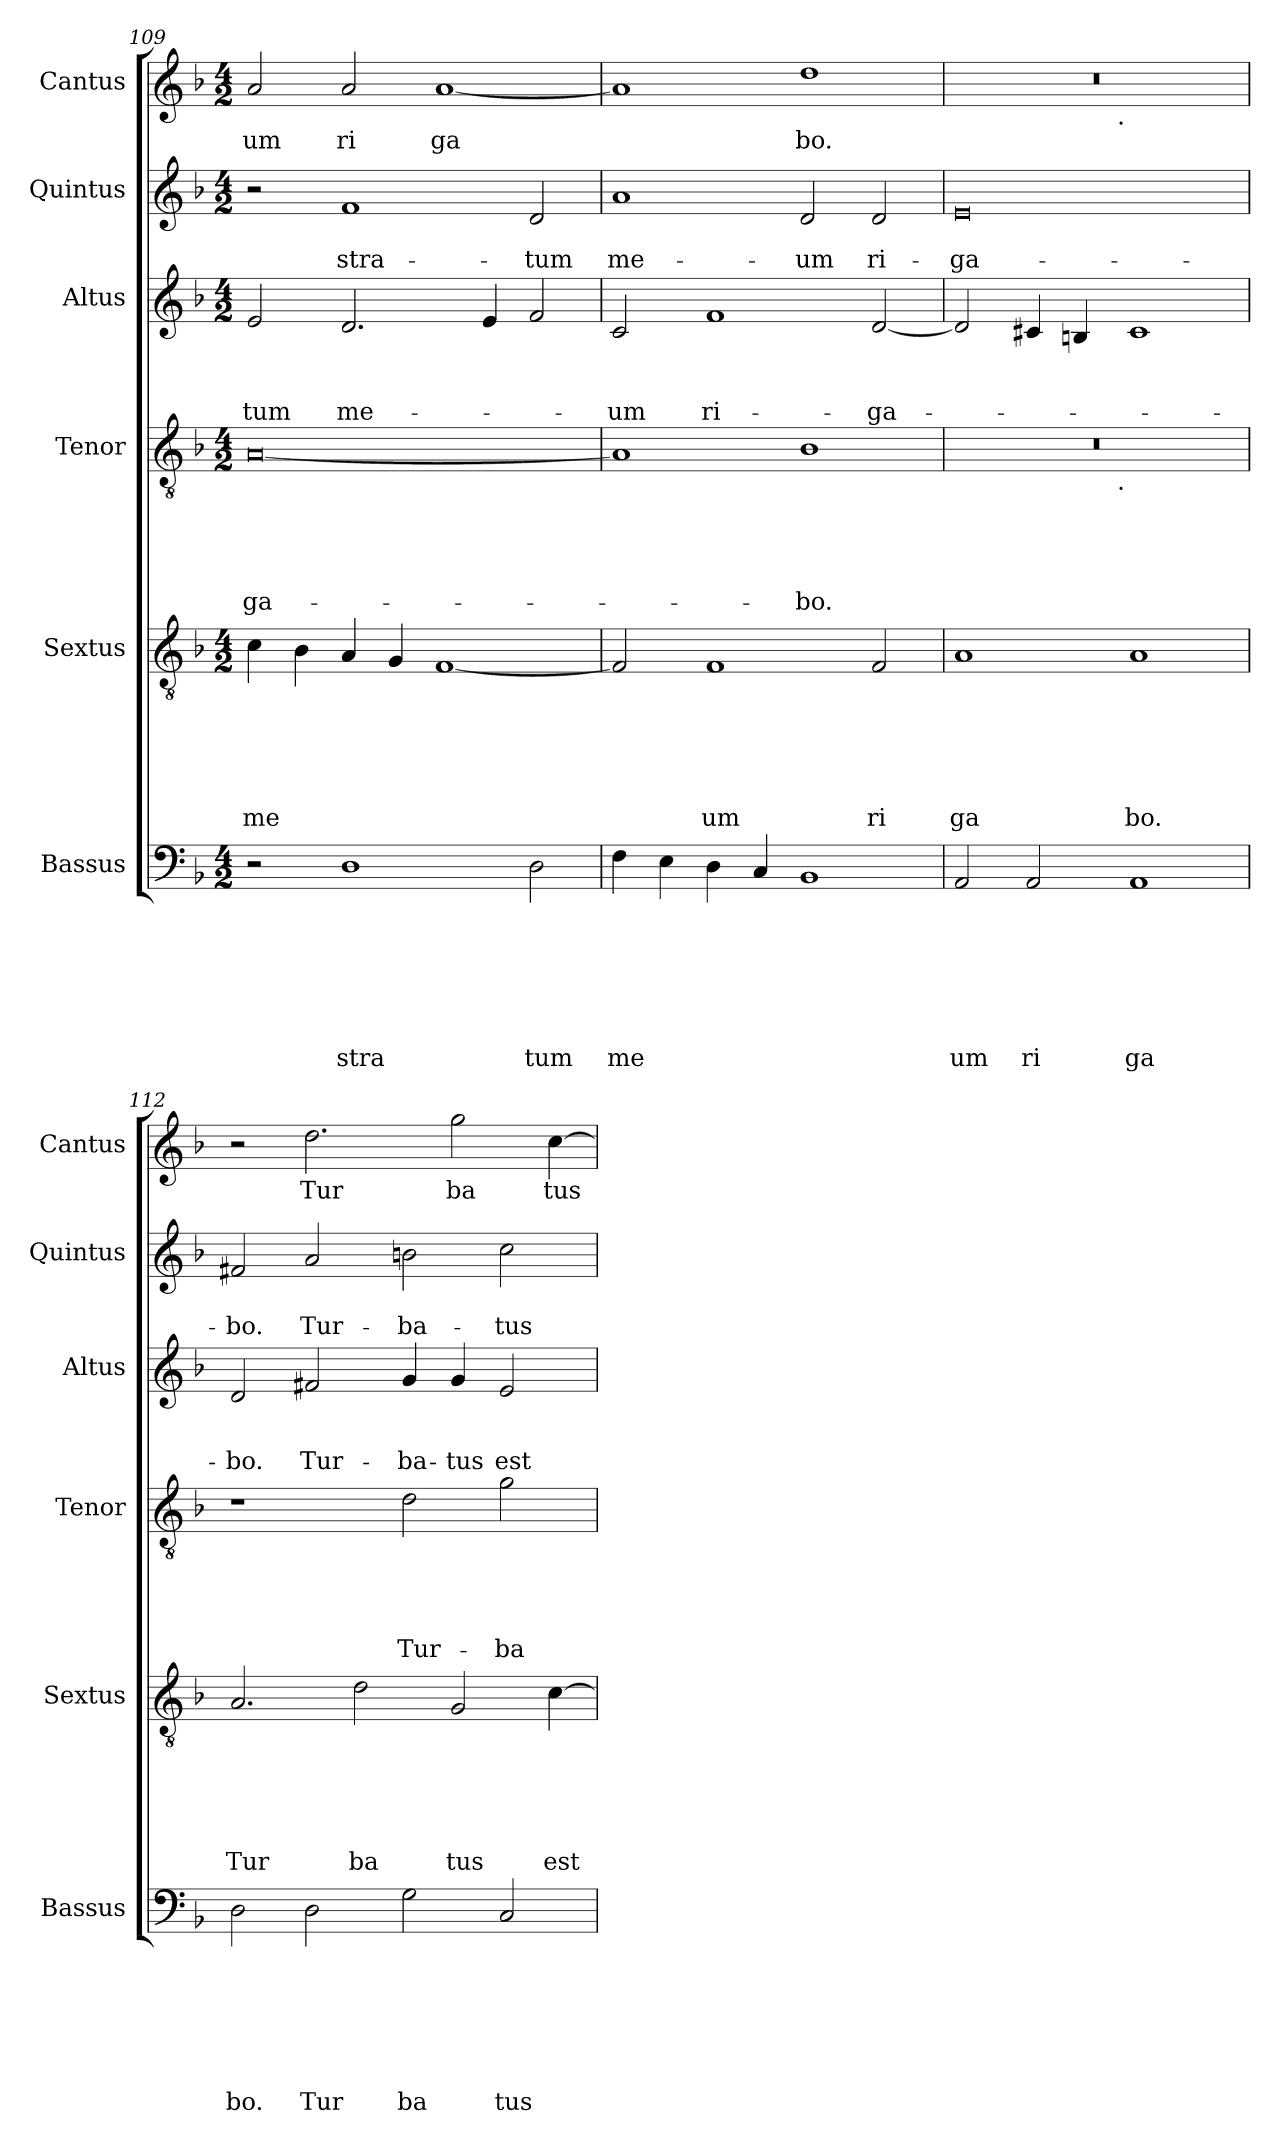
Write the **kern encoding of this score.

**kern	**text	**text	**text	**text	**text	**text	**text	**kern	**text	**text	**text	**text	**text	**text	**kern	**text	**text	**text	**text	**text	**kern	**text	**text	**text	**kern	**text	**text	**kern	**text
*part6	*part6	*part6	*part6	*part6	*part6	*part6	*part6	*part5	*part5	*part5	*part5	*part5	*part5	*part5	*part4	*part4	*part4	*part4	*part4	*part4	*part3	*part3	*part3	*part3	*part2	*part2	*part2	*part1	*part1
*staff6	*staff6	*staff6	*staff6	*staff6	*staff6	*staff6	*staff6	*staff5	*staff5	*staff5	*staff5	*staff5	*staff5	*staff5	*staff4	*staff4	*staff4	*staff4	*staff4	*staff4	*staff3	*staff3	*staff3	*staff3	*staff2	*staff2	*staff2	*staff1	*staff1
*I"Bassus	*	*	*	*	*	*	*	*I"Sextus	*	*	*	*	*	*	*I"Tenor	*	*	*	*	*	*I"Altus	*	*	*	*I"Quintus	*	*	*I"Cantus	*
*I'Bassus	*	*	*	*	*	*	*	*I'Sextus	*	*	*	*	*	*	*I'Tenor	*	*	*	*	*	*I'Altus	*	*	*	*I'Quintus	*	*	*I'Cantus	*
!!LO:PB:g=z
*clefF4	*	*	*	*	*	*	*	*clefGv2	*	*	*	*	*	*	*clefGv2	*	*	*	*	*	*clefG2	*	*	*	*clefG2	*	*	*clefG2	*
*k[b-]	*	*	*	*	*	*	*	*k[b-]	*	*	*	*	*	*	*k[b-]	*	*	*	*	*	*k[b-]	*	*	*	*k[b-]	*	*	*k[b-]	*
*F:	*	*	*	*	*	*	*	*F:	*	*	*	*	*	*	*F:	*	*	*	*	*	*F:	*	*	*	*F:	*	*	*F:	*
*M4/2	*	*	*	*	*	*	*	*M4/2	*	*	*	*	*	*	*M4/2	*	*	*	*	*	*M4/2	*	*	*	*M4/2	*	*	*M4/2	*
=109	=109	=109	=109	=109	=109	=109	=109	=109	=109	=109	=109	=109	=109	=109	=109	=109	=109	=109	=109	=109	=109	=109	=109	=109	=109	=109	=109	=109	=109
!	!	!	!	!	!	!	!	!	!	!	!	!	!	!LO:LY:b	!	!	!	!	!	!LO:LY:b	!	!	!	!LO:LY:b	!	!	!	!	!LO:LY:b
2r	.	.	.	.	.	.	.	4c\	.	.	.	.	.	me	[<0A	.	.	.	.	-ga-	2e/	.	.	tum	2r	.	.	2a/	-um
.	.	.	.	.	.	.	.	4B-\	.	.	.	.	.	.	.	.	.	.	.	.	.	.	.	.	.	.	.	.	.
!	!	!	!	!	!	!	!LO:LY:b	!	!	!	!	!	!	!	!	!	!	!	!	!	!	!	!	!LO:LY:b	!	!	!LO:LY:b	!	!LO:LY:b
1D	.	.	.	.	.	.	stra	4A/	.	.	.	.	.	.	.	.	.	.	.	.	2.d/	.	.	me-	1f	.	stra-	2a/	ri
.	.	.	.	.	.	.	.	4G/	.	.	.	.	.	.	.	.	.	.	.	.	.	.	.	.	.	.	.	.	.
!	!	!	!	!	!	!	!	!	!	!	!	!	!	!	!	!	!	!	!	!	!	!	!	!	!	!	!	!	!LO:LY:b
.	.	.	.	.	.	.	.	[<1F	.	.	.	.	.	.	.	.	.	.	.	.	.	.	.	.	.	.	.	[<1a	ga
.	.	.	.	.	.	.	.	.	.	.	.	.	.	.	.	.	.	.	.	.	4e/	.	.	.	.	.	.	.	.
!	!	!	!	!	!	!	!LO:LY:b	!	!	!	!	!	!	!	!	!	!	!	!	!	!	!	!	!	!	!	!LO:LY:b	!	!
2D\	.	.	.	.	.	.	tum	.	.	.	.	.	.	.	.	.	.	.	.	.	2f/	.	.	.	2d/	.	-tum	.	.
=110	=110	=110	=110	=110	=110	=110	=110	=110	=110	=110	=110	=110	=110	=110	=110	=110	=110	=110	=110	=110	=110	=110	=110	=110	=110	=110	=110	=110	=110
!	!	!	!	!	!	!	!LO:LY:b	!	!	!	!	!	!	!	!	!	!	!	!	!	!	!	!	!LO:LY:b	!	!	!LO:LY:b	!	!
4F\	.	.	.	.	.	.	me	2F/]	.	.	.	.	.	.	1A]	.	.	.	.	.	2c/	.	.	-um	1a	.	me-	1a]	.
4E\	.	.	.	.	.	.	.	.	.	.	.	.	.	.	.	.	.	.	.	.	.	.	.	.	.	.	.	.	.
!	!	!	!	!	!	!	!	!	!	!	!	!	!	!LO:LY:b	!	!	!	!	!	!	!	!	!	!LO:LY:b	!	!	!	!	!
4D\	.	.	.	.	.	.	.	1F	.	.	.	.	.	um	.	.	.	.	.	.	1f	.	.	ri-	.	.	.	.	.
4C/	.	.	.	.	.	.	.	.	.	.	.	.	.	.	.	.	.	.	.	.	.	.	.	.	.	.	.	.	.
!	!	!	!	!	!	!	!	!	!	!	!	!	!	!	!	!	!	!	!	!LO:LY:b	!	!	!	!	!	!	!LO:LY:b	!	!LO:LY:b
1BB-	.	.	.	.	.	.	.	.	.	.	.	.	.	.	1B-	.	.	.	.	-bo.	.	.	.	.	2d/	.	-um	1dd	bo.
!	!	!	!	!	!	!	!	!	!	!	!	!	!	!LO:LY:b	!	!	!	!	!	!	!	!	!	!LO:LY:b	!	!	!LO:LY:b	!	!
.	.	.	.	.	.	.	.	2F/	.	.	.	.	.	ri	.	.	.	.	.	.	[<2d/	.	.	-ga-	2d/	.	ri-	.	.
=111	=111	=111	=111	=111	=111	=111	=111	=111	=111	=111	=111	=111	=111	=111	=111	=111	=111	=111	=111	=111	=111	=111	=111	=111	=111	=111	=111	=111	=111
!	!	!	!	!	!	!	!LO:LY:b	!	!	!	!	!	!	!LO:LY:b	!	!	!	!	!	!	!	!	!	!	!	!	!LO:LY:b	!	!
*	*	*	*	*	*	*	*	*	*	*	*	*	*	*	*^	*	*	*	*	*	*	*	*	*	*	*	*	*^	*
2AA/	.	.	.	.	.	.	um	1A	.	.	.	.	.	ga	0r	2ryy	.	.	.	.	.	2d/]	.	.	.	0e	.	-ga-	0r	2ryy	.
!	!	!	!	!	!	!	!LO:LY:b	!	!	!	!	!	!	!	!	!	!	!	!	!	!	!	!	!	!	!	!	!	!	!	!
2AA/	.	.	.	.	.	.	ri	.	.	.	.	.	.	.	.	4...ryy	.	.	.	.	.	4c#X/	.	.	.	.	.	.	.	4...ryy	.
.	.	.	.	.	.	.	.	.	.	.	.	.	.	.	.	.	.	.	.	.	.	4Bn/	.	.	.	.	.	.	.	.	.
!	!	!	!	!	!	!	!	!	!	!	!	!	!	!	!	!	!	!	!	!	!	!	!	!	!	!	!	!	!	!LO:TX:b:t=.	!
!	!	!	!	!	!	!	!	!	!	!	!	!	!	!	!	!LO:TX:b:t=.	!	!	!	!	!	!	!	!	!	!	!	!	!	!	!
.	.	.	.	.	.	.	.	.	.	.	.	.	.	.	.	1ryy	.	.	.	.	.	.	.	.	.	.	.	.	.	1ryy	.
!	!	!	!	!	!	!	!LO:LY:b	!	!	!	!	!	!	!LO:LY:b	!	!	!	!	!	!	!	!	!	!	!	!	!	!	!	!	!
1AA	.	.	.	.	.	.	ga	1A	.	.	.	.	.	bo.	.	.	.	.	.	.	.	1c#	.	.	.	.	.	.	.	.	.
.	.	.	.	.	.	.	.	.	.	.	.	.	.	.	.	32ryy	.	.	.	.	.	.	.	.	.	.	.	.	.	32ryy	.
=112	=112	=112	=112	=112	=112	=112	=112	=112	=112	=112	=112	=112	=112	=112	=112	=112	=112	=112	=112	=112	=112	=112	=112	=112	=112	=112	=112	=112	=112	=112	=112
!	!	!	!	!	!	!	!LO:LY:b	!	!	!	!	!	!	!LO:LY:b	!	!	!	!	!	!	!	!	!	!	!LO:LY:b	!	!	!LO:LY:b	!	!	!
*	*	*	*	*	*	*	*	*	*	*	*	*	*	*	*v	*v	*	*	*	*	*	*	*	*	*	*	*	*	*v	*v	*
2D\	.	.	.	.	.	.	bo.	2.A/	.	.	.	.	.	Tur	1r	.	.	.	.	.	2d/	.	.	-bo.	2f#X/	.	-bo.	2r	.
!	!	!	!	!	!	!	!LO:LY:b	!	!	!	!	!	!	!	!	!	!	!	!	!	!	!	!	!LO:LY:b	!	!	!LO:LY:b	!	!LO:LY:b
2D\	.	.	.	.	.	.	Tur	.	.	.	.	.	.	.	.	.	.	.	.	.	2f#X/	.	.	Tur-	2a/	.	Tur-	2.dd\	Tur
!	!	!	!	!	!	!	!	!	!	!	!	!	!	!LO:LY:b	!	!	!	!	!	!	!	!	!	!	!	!	!	!	!
.	.	.	.	.	.	.	.	2d\	.	.	.	.	.	ba	.	.	.	.	.	.	.	.	.	.	.	.	.	.	.
!	!	!	!	!	!	!	!LO:LY:b	!	!	!	!	!	!	!	!	!	!	!	!	!LO:LY:b	!	!	!	!LO:LY:b	!	!	!LO:LY:b	!	!
2G\	.	.	.	.	.	.	ba	.	.	.	.	.	.	.	2d\	.	.	.	.	Tur-	4g/	.	.	-ba-	2bn\	.	-ba-	.	.
!	!	!	!	!	!	!	!	!	!	!	!	!	!	!LO:LY:b	!	!	!	!	!	!	!	!	!	!LO:LY:b	!	!	!	!	!LO:LY:b
.	.	.	.	.	.	.	.	2G/	.	.	.	.	.	tus	.	.	.	.	.	.	4g/	.	.	-tus	.	.	.	2gg\	ba
!	!	!	!	!	!	!	!LO:LY:b	!	!	!	!	!	!	!	!	!	!	!	!	!LO:LY:b	!	!	!	!LO:LY:b	!	!	!LO:LY:b	!	!
2C/	.	.	.	.	.	.	tus	.	.	.	.	.	.	.	2g\	.	.	.	.	-ba-	2e/	.	.	est	2cc\	.	-tus	.	.
!	!	!	!	!	!	!	!	!	!	!	!	!	!	!LO:LY:b	!	!	!	!	!	!	!	!	!	!	!	!	!	!	!LO:LY:b
.	.	.	.	.	.	.	.	[>4c\	.	.	.	.	.	est	.	.	.	.	.	.	.	.	.	.	.	.	.	[>4cc\	tus
=	=	=	=	=	=	=	=	=	=	=	=	=	=	=	=	=	=	=	=	=	=	=	=	=	=	=	=	=	=
*-	*-	*-	*-	*-	*-	*-	*-	*-	*-	*-	*-	*-	*-	*-	*-	*-	*-	*-	*-	*-	*-	*-	*-	*-	*-	*-	*-	*-	*-
